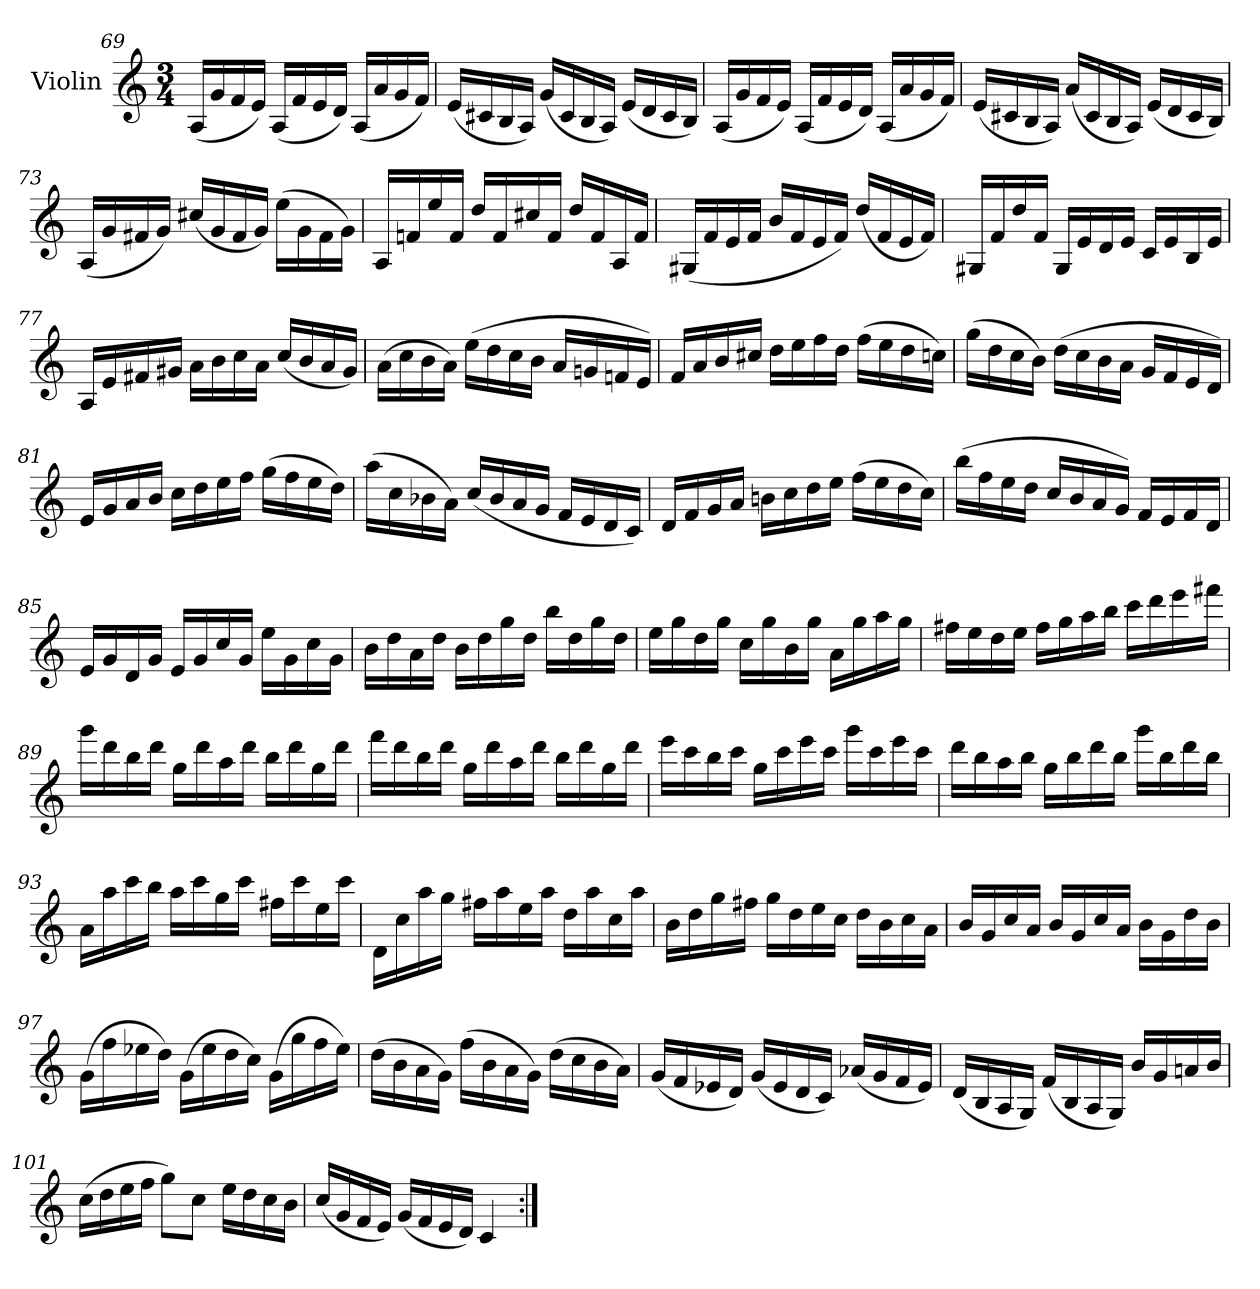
**kern
*part1
*staff1
*I"Violin
*I'Vln.
*clefG2
*k[]
*M3/4
=69
(<16A/LL
16g/
16f/
16e/JJ)
(<16A/LL
16f/
16e/
16d/JJ)
(<16A/LL
16a/
16g/
16f/JJ)
=70
(<16e/LL
16c#X/
16B/
16A/JJ)
(<16g/LL
16c#/
16B/
16A/JJ)
(<16e/LL
16d/
16c#/
16B/JJ)
=71
(<16A/LL
16g/
16f/
16e/JJ)
(<16A/LL
16f/
16e/
16d/JJ)
(<16A/LL
16a/
16g/
16f/JJ)
=72
(<16e/LL
16c#X/
16B/
16A/JJ)
(<16a/LL
16c#/
16B/
16A/JJ)
(<16e/LL
16d/
16c#/
16B/JJ)
=73
(<16A/LL
16g/
16f#X/
16g/JJ)
(<16cc#X/LL
16g/
16f#/
16g/JJ)
(>16ee\LL
16g\
16f#\
16g\JJ)
=74
16A/LL
16fn/
16ee/
16f/JJ
16dd/LL
16f/
16cc#X/
16f/JJ
16dd/LL
16f/
16A/
16f/JJ
=75
(<16G#X/LL
16f/
16e/
16f/JJ
16b/LL
16f/
16e/
16f/JJ)
(<16dd/LL
16f/
16e/
16f/JJ)
=76
16G#X/LL
16f/
16dd/
16f/JJ
16G#/LL
16e/
16d/
16e/JJ
16c/LL
16e/
16B/
16e/JJ
=77
16A/LL
16e/
16f#X/
16g#X/JJ
16a\LL
16b\
16cc\
16a\JJ
(<16cc/LL
16b/
16a/
16g#/JJ)
=78
(>16a\LL
16cc\
16b\
16a\JJ)
(>16ee\LL
16dd\
16cc\
16b\JJ
16a/LL
16gn/
16fn/
16e/JJ)
=79
16f/LL
16a/
16b/
16cc#X/JJ
16dd\LL
16ee\
16ff\
16dd\JJ
(>16ff\LL
16ee\
16dd\
16ccn\JJ)
=80
(>16gg\LL
16dd\
16cc\
16b\JJ)
(>16dd\LL
16cc\
16b\
16a\JJ
16g/LL
16f/
16e/
16d/JJ)
=81
16e/LL
16g/
16a/
16b/JJ
16cc\LL
16dd\
16ee\
16ff\JJ
(>16gg\LL
16ff\
16ee\
16dd\JJ)
=82
(>16aa\LL
16cc\
16b-X\
16a\JJ)
(<16cc/LL
16b-/
16a/
16g/JJ
16f/LL
16e/
16d/
16c/JJ)
=83
16d/LL
16f/
16g/
16a/JJ
16bn\LL
16cc\
16dd\
16ee\JJ
(>16ff\LL
16ee\
16dd\
16cc\JJ)
=84
(>16bb\LL
16ff\
16ee\
16dd\JJ
16cc/LL
16b/
16a/
16g/JJ)
16f/LL
16e/
16f/
16d/JJ
=85
16e/LL
16g/
16d/
16g/JJ
16e/LL
16g/
16cc/
16g/JJ
16ee\LL
16g\
16cc\
16g\JJ
=86
16b\LL
16dd\
16a\
16dd\JJ
16b\LL
16dd\
16gg\
16dd\JJ
16bb\LL
16dd\
16gg\
16dd\JJ
=87
16ee\LL
16gg\
16dd\
16gg\JJ
16cc\LL
16gg\
16b\
16gg\JJ
16a\LL
16gg\
16aa\
16gg\JJ
=88
16ff#X\LL
16ee\
16dd\
16ee\JJ
16ff#\LL
16gg\
16aa\
16bb\JJ
16ccc\LL
16ddd\
16eee\
16fff#X\JJ
=89
16ggg\LL
16ddd\
16bb\
16ddd\JJ
16gg\LL
16ddd\
16aa\
16ddd\JJ
16bb\LL
16ddd\
16gg\
16ddd\JJ
=90
16fff\LL
16ddd\
16bb\
16ddd\JJ
16gg\LL
16ddd\
16aa\
16ddd\JJ
16bb\LL
16ddd\
16gg\
16ddd\JJ
=91
16eee\LL
16ccc\
16bb\
16ccc\JJ
16gg\LL
16ccc\
16eee\
16ccc\JJ
16ggg\LL
16ccc\
16eee\
16ccc\JJ
=92
16ddd\LL
16bb\
16aa\
16bb\JJ
16gg\LL
16bb\
16ddd\
16bb\JJ
16ggg\LL
16bb\
16ddd\
16bb\JJ
=93
16a\LL
16aa\
16ccc\
16bb\JJ
16aa\LL
16ccc\
16gg\
16ccc\JJ
16ff#X\LL
16ccc\
16ee\
16ccc\JJ
=94
16d\LL
16cc\
16aa\
16gg\JJ
16ff#X\LL
16aa\
16ee\
16aa\JJ
16dd\LL
16aa\
16cc\
16aa\JJ
=95
16b\LL
16dd\
16gg\
16ff#X\JJ
16gg\LL
16dd\
16ee\
16cc\JJ
16dd\LL
16b\
16cc\
16a\JJ
=96
16b/LL
16g/
16cc/
16a/JJ
16b/LL
16g/
16cc/
16a/JJ
16b\LL
16g\
16dd\
16b\JJ
=97
(>16g\LL
16ff\
16ee-X\
16dd\JJ)
(>16g\LL
16ee-\
16dd\
16cc\JJ)
(>16g\LL
16gg\
16ff\
16ee-\JJ)
=98
(>16dd\LL
16b\
16a\
16g\JJ)
(>16ff\LL
16b\
16a\
16g\JJ)
(>16dd\LL
16cc\
16b\
16a\JJ)
=99
(<16g/LL
16f/
16e-X/
16d/JJ)
(<16g/LL
16e-/
16d/
16c/JJ)
(<16a-X/LL
16g/
16f/
16e-/JJ)
=100
(<16d/LL
16B/
16A/
16G/JJ)
(<16f/LL
16B/
16A/
16G/JJ)
16b/LL
16g/
16an/
16b/JJ
=101
(>16cc\LL
16dd\
16ee\
16ff\JJ
8gg\L)
8cc\J
16ee\LL
16dd\
16cc\
16b\JJ
=102
(<16cc/LL
16g/
16f/
16e/JJ)
(<16g/LL
16f/
16e/
16d/JJ)
4c/
=:|!
*-
